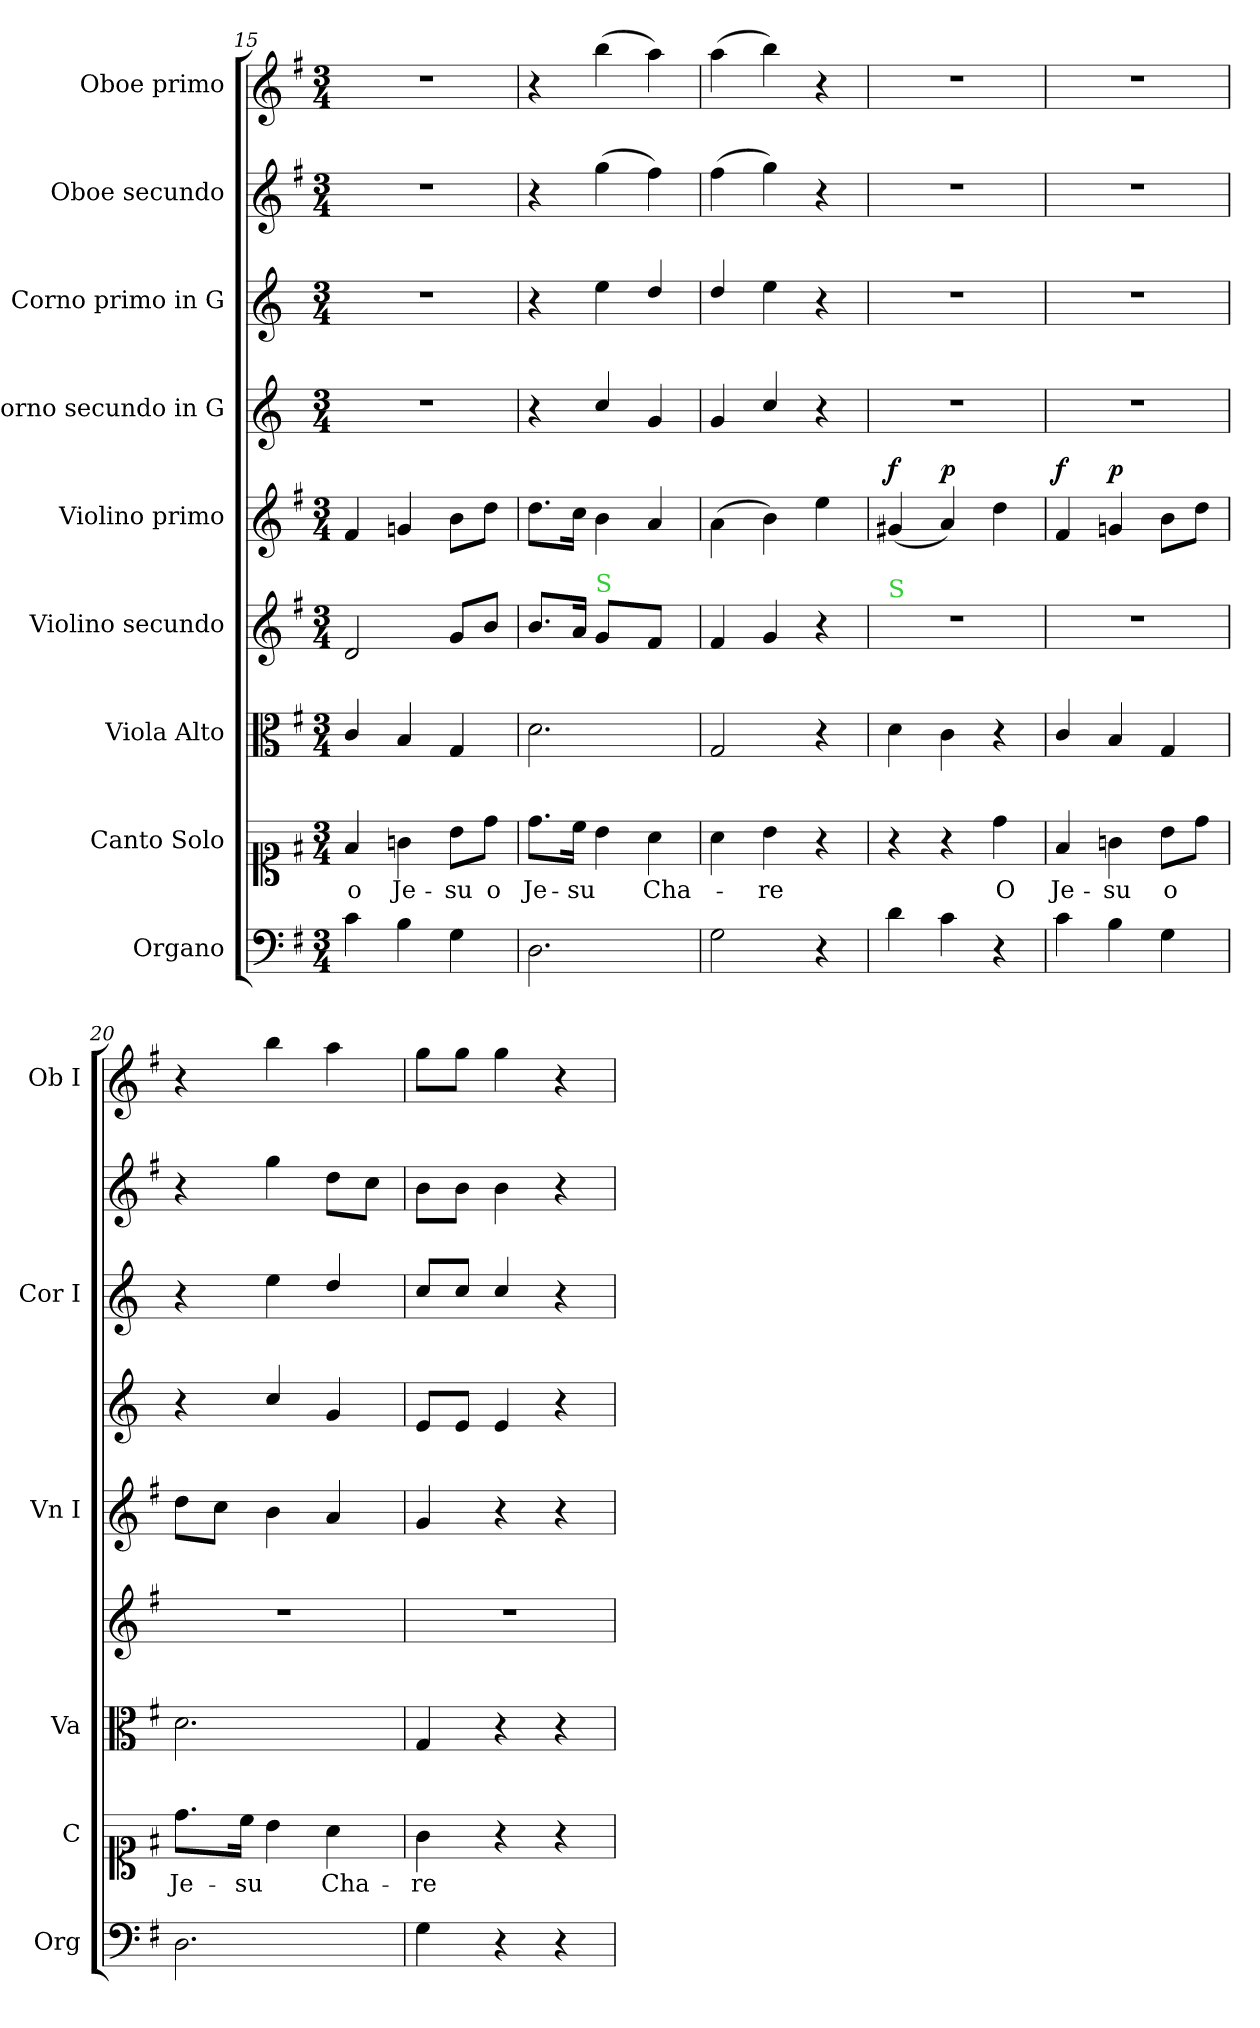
**kern	**kern	**text	**kern	**kern	**kern	**dynam	**kern	**kern	**kern	**kern
*part9	*part8	*part8	*part7	*part6	*part5	*part5	*part4	*part3	*part2	*part1
*staff9	*staff8	*staff8	*staff7	*staff6	*staff5	*staff5	*staff4	*staff3	*staff2	*staff1
*I"Organo	*I"Canto Solo	*	*I"Viola Alto	*I"Violino secundo	*I"Violino primo	*	*I"Corno secundo in G	*I"Corno primo in G	*I"Oboe secundo	*I"Oboe primo
*I'Org	*I'C	*	*I'Va	*	*I'Vn I	*	*	*I'Cor I	*	*I'Ob I
*clefF4	*clefC1	*	*clefC3	*clefG2	*clefG2	*	*clefG2	*clefG2	*clefG2	*clefG2
*	*	*	*	*	*	*	*ITrd3c5	*ITrd3c5	*	*
*k[f#]	*k[f#]	*	*k[f#]	*k[f#]	*k[f#]	*	*k[f#]	*k[f#]	*k[f#]	*k[f#]
*M3/4	*M3/4	*	*M3/4	*M3/4	*M3/4	*	*M3/4	*M3/4	*M3/4	*M3/4
=15	=15	=15	=15	=15	=15	=15	=15	=15	=15	=15
4c\	4f#/	o	4c/	2d/	4f#/	.	2.r	2.r	2.r	2.r
4B\	4gn\	Je-	4B/	.	4gn/	.	.	.	.	.
4G\	8b\L	-su	4G/	8g/L	8b\L	.	.	.	.	.
.	8dd\J	o	.	8b\J	8dd\J	.	.	.	.	.
=16	=16	=16	=16	=16	=16	=16	=16	=16	=16	=16
2.D\	8.dd\L	Je-	2.d\	8.b\L	8.dd\L	.	4r	4r	4r	4r
.	16cc\Jk	-su	.	16a/Jk	16cc\Jk	.	.	.	.	.
!	!	!	!	!LO:TX:a:color=limegreen:t=S	!	!	!	!	!	!
!	!	!	!	!LO:N:vis=8	!	!	!	!	!	!
.	4b\	.	.	4g/L	4b\	.	4g/	4b\	(>4gg\	(>4bb\
!	!	!	!	!LO:N:vis=8	!	!	!	!	!	!
.	4a\	Cha-	.	4f#/J	4a/	.	4d/	4a/	4ff#\)	4aa\)
=17	=17	=17	=17	=17	=17	=17	=17	=17	=17	=17
2G\	4a\	.	2G/	4f#/	(>4a\	.	4d/	4a/	(>4ff#\	(>4aa\
.	4b\	-re	.	4g/	4b\)	.	4g/	4b\	4gg\)	4bb\)
4r	4r	.	4r	4r	4ee\	.	4r	4r	4r	4r
=18	=18	=18	=18	=18	=18	=18	=18	=18	=18	=18
!	!	!	!	!LO:TX:a:color=limegreen:t=S	!	!	!	!	!	!
!	!	!	!	!	!	!LO:DY:a	!	!	!	!
4d\	4r	.	4d\	2.r	(<4g#X/	f	2.r	2.r	2.r	2.r
!	!	!	!	!	!	!LO:DY:a	!	!	!	!
4c\	4r	.	4c\	.	4a/)	p	.	.	.	.
4r	4dd\	O	4r	.	4dd\	.	.	.	.	.
=19	=19	=19	=19	=19	=19	=19	=19	=19	=19	=19
!	!	!	!	!	!	!LO:DY:a	!	!	!	!
4c\	4f#/	Je-	4c/	2.r	4f#/	f	2.r	2.r	2.r	2.r
!	!	!	!	!	!	!LO:DY:a	!	!	!	!
4B\	4gn\	-su	4B/	.	4gn/	p	.	.	.	.
4G\	8b\L	o	4G/	.	8b\L	.	.	.	.	.
.	8dd\J	.	.	.	8dd\J	.	.	.	.	.
=20	=20	=20	=20	=20	=20	=20	=20	=20	=20	=20
2.D\	8.dd\L	Je-	2.d\	2.r	8dd\L	.	4r	4r	4r	4r
.	.	.	.	.	8cc\J	.	.	.	.	.
.	16cc\Jk	-su	.	.	.	.	.	.	.	.
.	4b\	.	.	.	4b\	.	4g/	4b\	4gg\	4bb\
.	4a\	Cha-	.	.	4a/	.	4d/	4a/	8dd\L	4aa\
.	.	.	.	.	.	.	.	.	8cc\J	.
=21	=21	=21	=21	=21	=21	=21	=21	=21	=21	=21
4G\	4g\	-re	4G/	2.r	4g/	.	8B/L	8g/L	8b\L	8gg\L
.	.	.	.	.	.	.	8B/J	8g/J	8b\J	8gg\J
4r	4r	.	4r	.	4r	.	4B/	4g/	4b\	4gg\
4r	4r	.	4r	.	4r	.	4r	4r	4r	4r
=	=	=	=	=	=	=	=	=	=	=
*-	*-	*-	*-	*-	*-	*-	*-	*-	*-	*-
